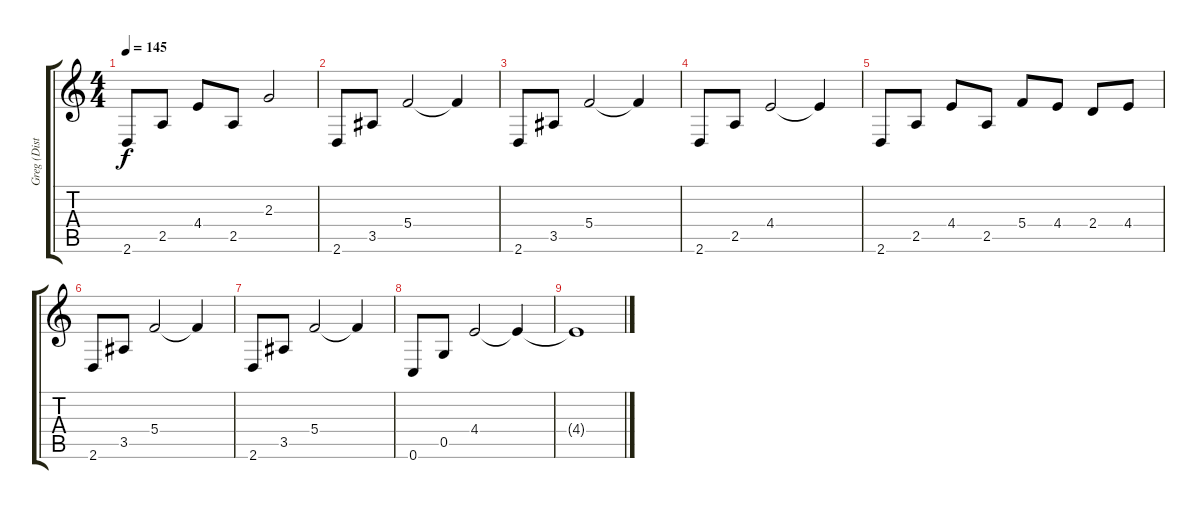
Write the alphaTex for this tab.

\track ("Greg (Distortion guitar)" "Greg (Dist") {instrument distortionguitar}
\staff {score tabs}
\tuning (D4 A3 F3 C3 G2 C2) {hide}
\ts (4 4)
\tempo 145
\clef g2
\ks c
2.6.8{dy f} 2.5.8 4.4.8 2.5.8 2.3.2 |
2.6.8 3.5.8 5.4.2 5.4{t}.4 |
2.6.8 3.5.8 5.4.2 5.4{t}.4 |
2.6.8 2.5.8 4.4.2 4.4{t}.4 |
2.6.8 2.5.8 4.4.8 2.5.8 5.4.8 4.4.8 2.4.8 4.4.8 |
2.6.8 3.5.8 5.4.2 5.4{t}.4 |
2.6.8 3.5.8 5.4.2 5.4{t}.4 |
0.6.8 0.5.8 4.4.2 4.4{t}.4 |
4.4{t}.1
